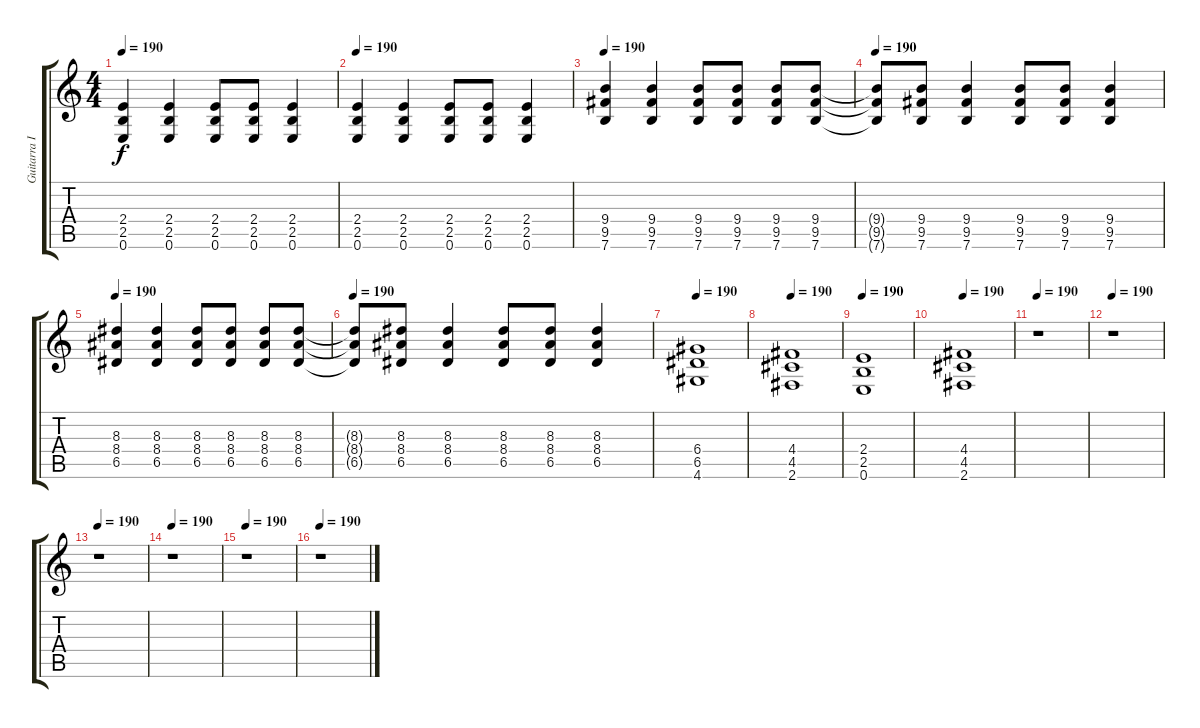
\track ("Guitarra II" "Guitarra I") {instrument distortionguitar}
\staff {score tabs}
\tuning (E4 B3 G3 D3 A2 E2) {hide}
\ts (4 4)
\tempo 190
\clef g2
\ks c
(2.4 2.5 0.6).4{dy f} (2.4 2.5 0.6).4 (2.4 2.5 0.6).8 (2.4 2.5 0.6).8 (2.4 2.5 0.6).4 |
\tempo 190
(2.4 2.5 0.6).4 (2.4 2.5 0.6).4 (2.4 2.5 0.6).8 (2.4 2.5 0.6).8 (2.4 2.5 0.6).4 |
\tempo 190
(9.4 9.5 7.6).4 (9.4 9.5 7.6).4 (9.4 9.5 7.6).8 (9.4 9.5 7.6).8 (9.4 9.5 7.6).8 (9.4 9.5 7.6).8 |
\tempo 190
(9.4{t} 9.5{t} 7.6{t}).8 (9.4 9.5 7.6).8 (9.4 9.5 7.6).4 (9.4 9.5 7.6).8 (9.4 9.5 7.6).8 (9.4 9.5 7.6).4 |
\tempo 190
(8.3 8.4 6.5).4 (8.3 8.4 6.5).4 (8.3 8.4 6.5).8 (8.3 8.4 6.5).8 (8.3 8.4 6.5).8 (8.3 8.4 6.5).8 |
\tempo 190
(8.3{t} 8.4{t} 6.5{t}).8 (8.3 8.4 6.5).8 (8.3 8.4 6.5).4 (8.3 8.4 6.5).8 (8.3 8.4 6.5).8 (8.3 8.4 6.5).4 |
\tempo 190
(6.4 6.5 4.6).1 |
\tempo 190
(4.4 4.5 2.6).1 |
\tempo 190
(2.4 2.5 0.6).1 |
\tempo 190
(4.4 4.5 2.6).1 |
\tempo 190
r.1 |
\tempo 190
r.1 |
\tempo 190
r.1 |
\tempo 190
r.1 |
\tempo 190
r.1 |
\tempo 190
r.1
